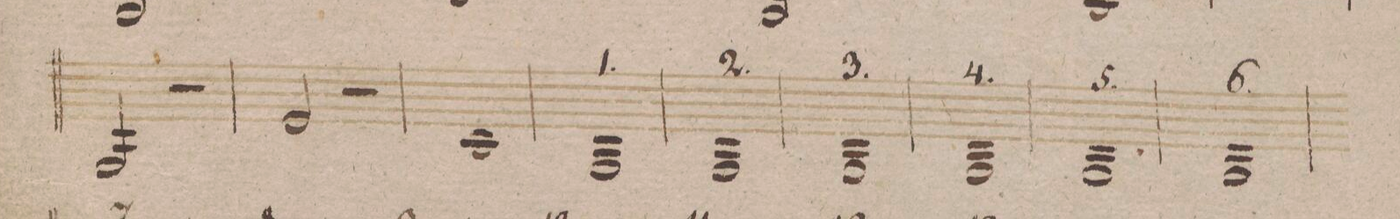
**kern	**dynam
*I"Corno 2do in F.	*
*clefG2	*
*k[b-]	*
*met(c)	*
*M4/4	*
2C/	.
2r	.
=181	=181
2A/	.
2r	.
=182	=182
1F	.
=183	=183
1C	.
=184	=184
1C	.
=185	=185
1C	.
=186	=186
1C	.
=187	=187
1C	.
=188	=188
1C	.
=189	=189
*-	*-
